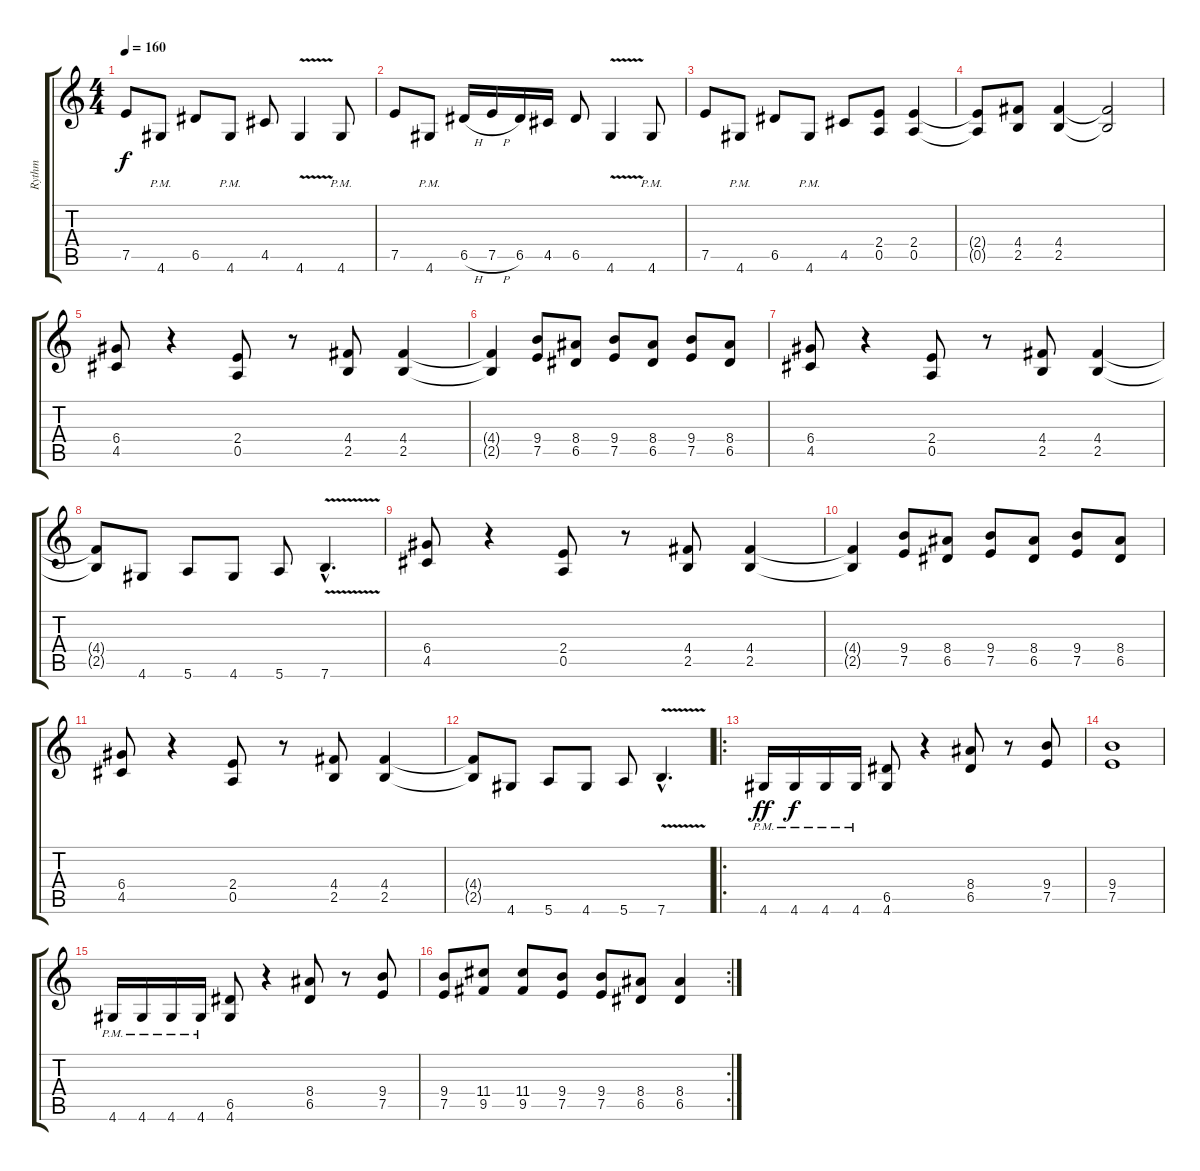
\track ("Rythm" "Rythm") {instrument distortionguitar}
\staff {score tabs}
\tuning (E4 B3 G3 D3 A2 E2) {hide}
\ts (4 4)
\tempo 160
\clef g2
\ks c
7.5.8{dy f} 4.6{pm}.8 6.5.8 4.6{pm}.8 4.5.8 4.6{v}.4 4.6{pm}.8 |
7.5.8 4.6{pm}.8 6.5{h}.16 7.5{h}.16 6.5.16 4.5.16 6.5.8 4.6{v}.4 4.6{pm}.8 |
7.5.8 4.6{pm}.8 6.5.8 4.6{pm}.8 4.5.8 (2.4 0.5).8 (2.4 0.5).4 |
(2.4{t} 0.5{t}).8 (4.4 2.5).8 (4.4 2.5).4 (4.4{t} 2.5{t}).2 |
(6.4 4.5).8 r.4 (2.4 0.5).8 r.8 (4.4 2.5).8 (4.4 2.5).4 |
(4.4{t} 2.5{t}).4 (9.4 7.5).8 (8.4 6.5).8 (9.4 7.5).8 (8.4 6.5).8 (9.4 7.5).8 (8.4 6.5).8 |
(6.4 4.5).8 r.4 (2.4 0.5).8 r.8 (4.4 2.5).8 (4.4 2.5).4 |
(4.4{t} 2.5{t}).8 4.6.8 5.6.8 4.6.8 5.6.8 7.6{v hac}.4{d} |
(6.4 4.5).8 r.4 (2.4 0.5).8 r.8 (4.4 2.5).8 (4.4 2.5).4 |
(4.4{t} 2.5{t}).4 (9.4 7.5).8 (8.4 6.5).8 (9.4 7.5).8 (8.4 6.5).8 (9.4 7.5).8 (8.4 6.5).8 |
(6.4 4.5).8 r.4 (2.4 0.5).8 r.8 (4.4 2.5).8 (4.4 2.5).4 |
(4.4{t} 2.5{t}).8 4.6.8 5.6.8 4.6.8 5.6.8 7.6{v hac}.4{d} |
\ro
4.6{pm}.16{dy ff} 4.6{pm}.16{dy f} 4.6{pm}.16 4.6{pm}.16 (6.5 4.6).8 r.4 (8.4 6.5).8 r.8 (9.4 7.5).8 |
(9.4 7.5).1 |
4.6{pm}.16 4.6{pm}.16 4.6{pm}.16 4.6{pm}.16 (6.5 4.6).8 r.4 (8.4 6.5).8 r.8 (9.4 7.5).8 |
\rc 2
(9.4 7.5).8 (11.4 9.5).8 (11.4 9.5).8 (9.4 7.5).8 (9.4 7.5).8 (8.4 6.5).8 (8.4 6.5).4
